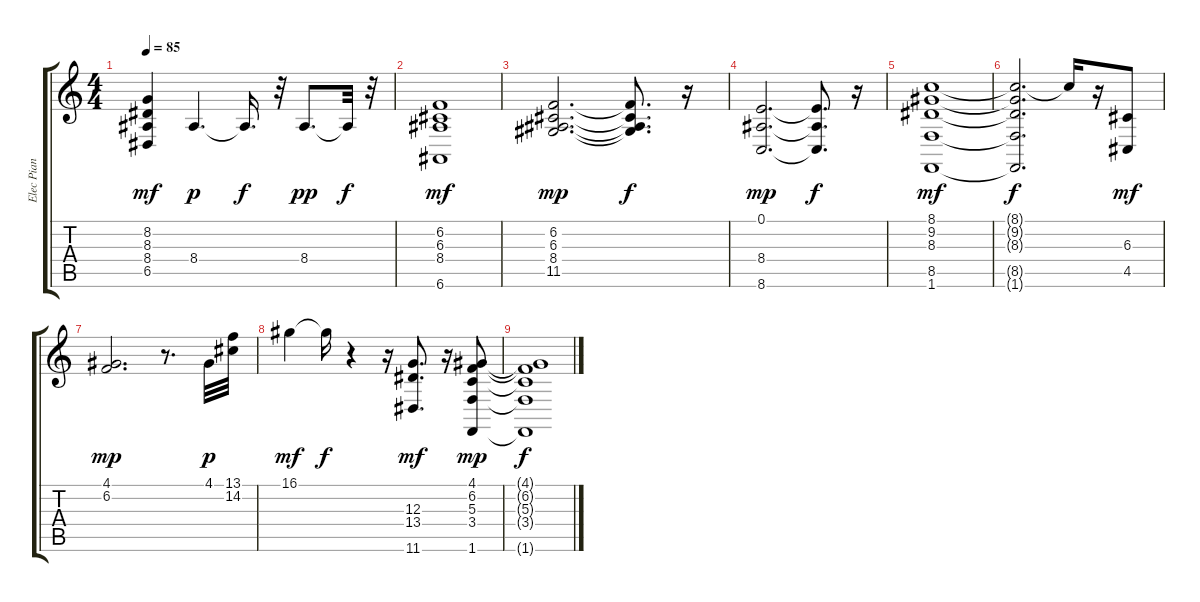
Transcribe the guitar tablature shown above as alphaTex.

\track ("Elec Pian" "Elec Pian") {instrument electricpiano2}
\staff {score tabs}
\tuning (E4 B3 G3 D3 A2 E2) {hide}
\ts (4 4)
\tempo 85
\clef g2
\ks c
(8.2 8.3 8.4 6.5).4{dy mf} 8.4.4{d dy p} 8.4{t}.16{d dy f} r.32 8.4.8{d dy pp} 8.4{t}.32{dy f} r.32 |
(6.2 6.3 8.4 6.6).1{dy mf} |
(6.2 6.3 8.4 11.5).2{d dy mp} (6.2{t} 6.3{t} 8.4{t} 11.5{t}).8{d dy f} r.16 |
(0.1 8.4 8.6).2{d dy mp} (0.1{t} 8.4{t} 8.6{t}).8{d dy f} r.16 |
(8.1 9.2 8.3 8.5 1.6).1{dy mf} |
(8.1{t} 9.2{t} 8.3{t} 8.5{t} 1.6{t}).2{d dy f} 8.1{t}.16 r.16 (6.3 4.5).8{dy mf} |
(4.1 6.2).2{d dy mp} r.8{d} 4.1.32{dy p} (13.1 14.2).32 |
16.1.4{dy mf} 16.1{t}.16{dy f} r.4 r.16 (12.3 13.4 11.6).8{d dy mf} r.16 (4.1 6.2 5.3 3.4 1.6).8{dy mp} |
(4.1{t} 6.2{t} 5.3{t} 3.4{t} 1.6{t}).1{dy f}
